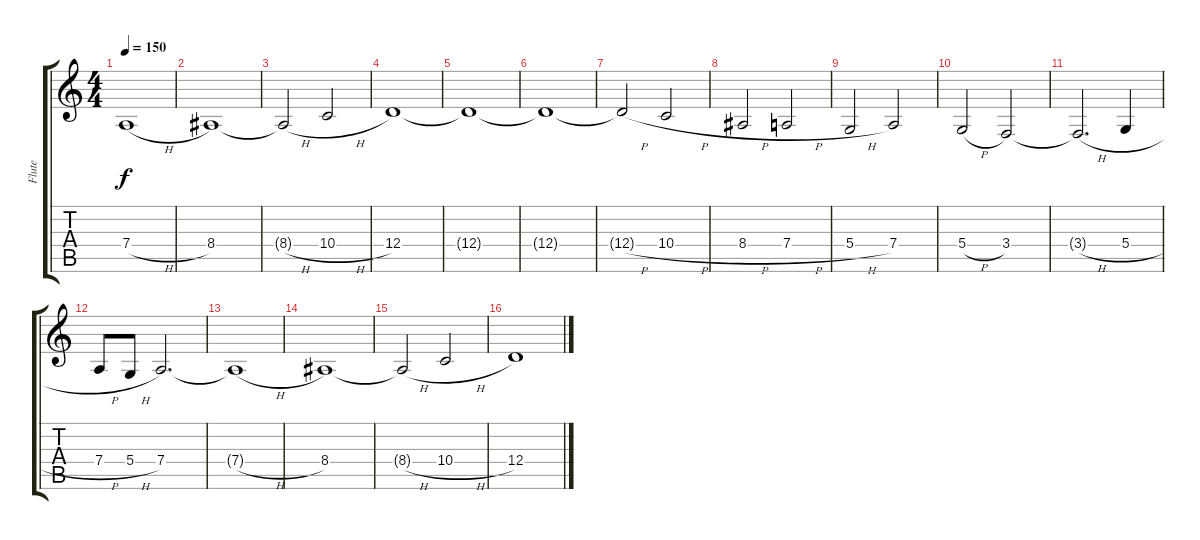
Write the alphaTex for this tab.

\track ("Flute" "Flute") {instrument flute}
\staff {score tabs}
\tuning (E4 B3 G3 D3 A2 E2) {hide}
\ts (4 4)
\tempo 150
\clef g2
\ks c
7.4{h}.1{dy f} |
8.4.1 |
8.4{h t}.2 10.4{h}.2 |
12.4.1 |
12.4{t}.1 |
12.4{t}.1 |
12.4{h t}.2 10.4{h}.2 |
8.4{h}.2 7.4{h}.2 |
5.4{h}.2 7.4.2 |
5.4{h}.2 3.4.2 |
3.4{h t}.2{d} 5.4{h}.4 |
7.4{h}.8 5.4{h}.8 7.4.2{d} |
7.4{h t}.1 |
8.4.1 |
8.4{h t}.2 10.4{h}.2 |
12.4.1
